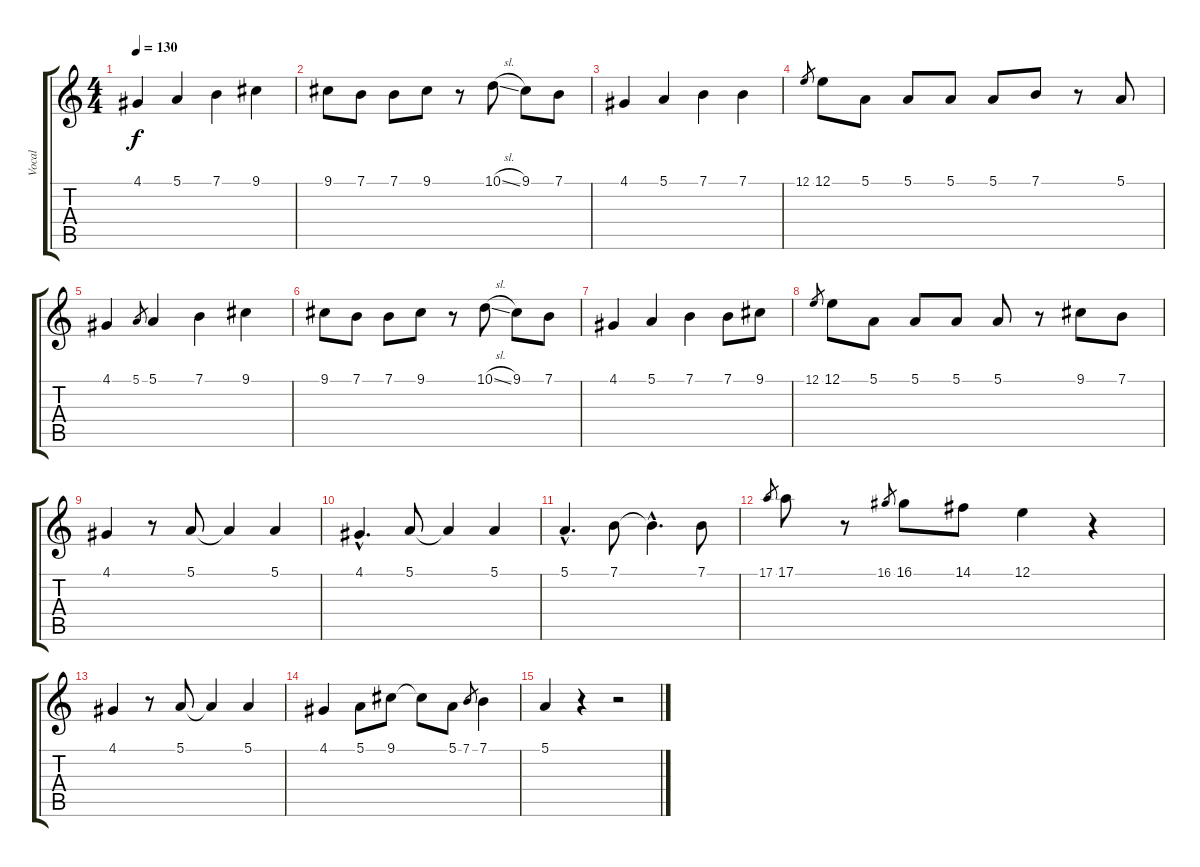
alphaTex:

\track ("Vocal" "Vocal") {instrument bassoon}
\staff {score tabs}
\tuning (E4 B3 G3 D3 A2 E2) {hide}
\ts (4 4)
\tempo 130
\clef g2
\ks c
4.1.4{dy f} 5.1.4 7.1.4 9.1.4 |
9.1.8 7.1.8 7.1.8 9.1.8 r.8 10.1{sl}.8 9.1.8 7.1.8 |
4.1.4 5.1.4 7.1.4 7.1.4 |
12.1.8{gr} 12.1.8 5.1.8 5.1.8 5.1.8 5.1.8 7.1.8 r.8 5.1.8 |
4.1.4 5.1.8{gr} 5.1.4 7.1.4 9.1.4 |
9.1.8 7.1.8 7.1.8 9.1.8 r.8 10.1{sl}.8 9.1.8 7.1.8 |
4.1.4 5.1.4 7.1.4 7.1.8 9.1.8 |
12.1.8{gr} 12.1.8 5.1.8 5.1.8 5.1.8 5.1.8 r.8 9.1.8 7.1.8 |
4.1.4 r.8 5.1.8 5.1{t}.4 5.1.4 |
4.1{hac}.4{d} 5.1.8 5.1{t}.4 5.1.4 |
5.1{hac}.4{d} 7.1.8 7.1{hac t}.4{d} 7.1.8 |
17.1.8{gr} 17.1.8 r.8 16.1.8{gr} 16.1.8 14.1.8 12.1.4 r.4 |
4.1.4 r.8 5.1.8 5.1{t}.4 5.1.4 |
4.1.4 5.1.8 9.1.8 9.1{t}.8 5.1.8 7.1.8{gr} 7.1.4 |
5.1.4 r.4 r.2
